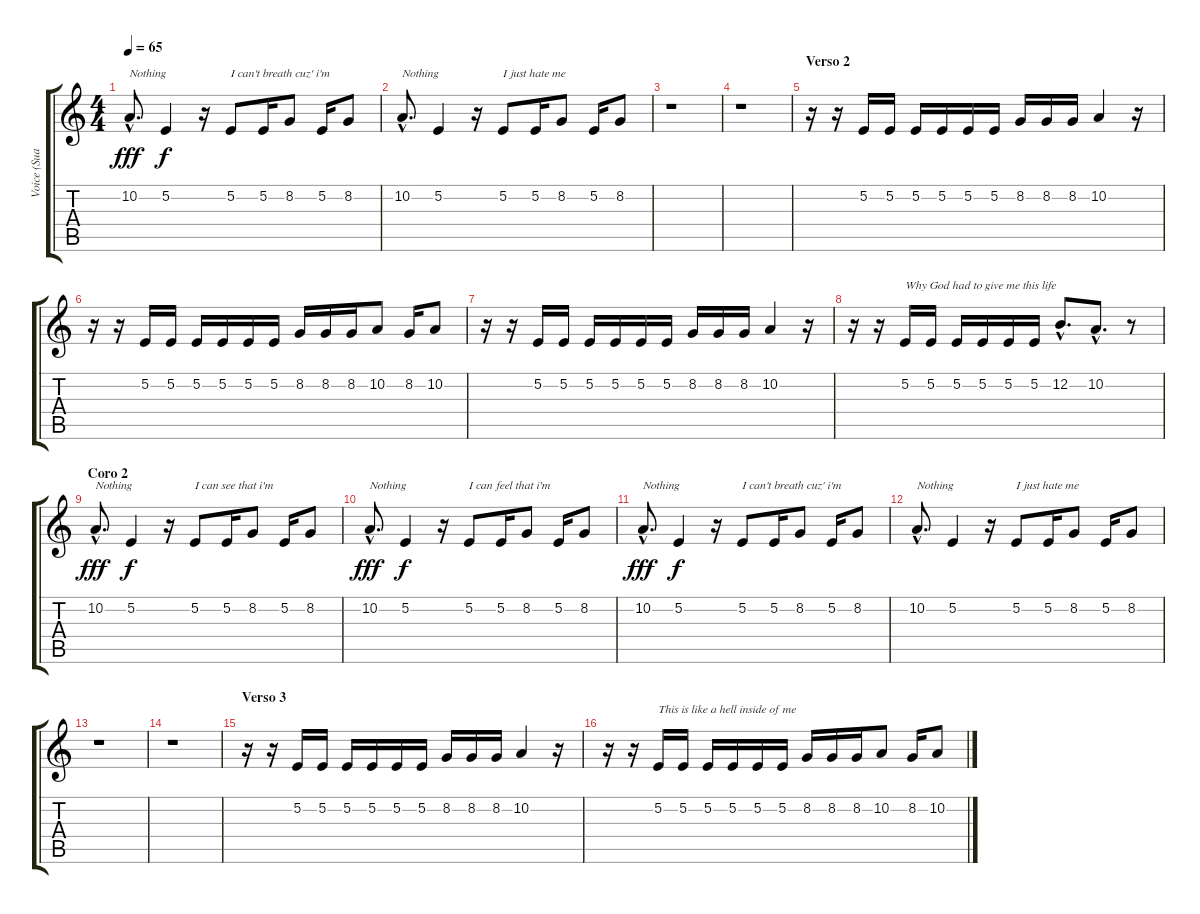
\track ("" "Voice (Sua") {instrument choiraahs}
\staff {score tabs}
\tuning (E4 B3 G3 D3 A2 E2) {hide}
\ts (4 4)
\tempo 65
\clef g2
\ks c
10.2{hac}.8{d txt "Nothing" dy fff} 5.2.4{dy f} r.16 5.2.8{txt "I can't breath cuz' i'm"} 5.2.16 8.2.8 5.2.16 8.2.8 |
10.2{hac}.8{d txt "Nothing"} 5.2.4 r.16 5.2.8{txt "I just hate me"} 5.2.16 8.2.8 5.2.16 8.2.8 |
r.1 |
r.1 |
\section ("" "Verso 2")
r.16 r.16 5.2.16{txt ""} 5.2.16 5.2.16 5.2.16 5.2.16 5.2.16 8.2.16 8.2.16 8.2.16 10.2.4 r.16 |
r.16 r.16 5.2.16{txt ""} 5.2.16 5.2.16 5.2.16 5.2.16 5.2.16 8.2.16 8.2.16 8.2.16 10.2.8 8.2.16 10.2.8 |
r.16 r.16 5.2.16{txt ""} 5.2.16 5.2.16 5.2.16 5.2.16 5.2.16 8.2.16 8.2.16 8.2.16 10.2.4 r.16 |
r.16 r.16 5.2.16{txt "Why God had to give me this life"} 5.2.16 5.2.16 5.2.16 5.2.16 5.2.16 12.2{hac}.8{d} 10.2{hac}.8{d} r.8 |
\section ("" "Coro 2")
10.2{hac}.8{d txt "Nothing" dy fff} 5.2.4{dy f} r.16 5.2.8{txt "I can see that i'm"} 5.2.16 8.2.8 5.2.16 8.2.8 |
10.2{hac}.8{d txt "Nothing" dy fff} 5.2.4{dy f} r.16 5.2.8{txt "I can feel that i'm"} 5.2.16 8.2.8 5.2.16 8.2.8 |
10.2{hac}.8{d txt "Nothing" dy fff} 5.2.4{dy f} r.16 5.2.8{txt "I can't breath cuz' i'm"} 5.2.16 8.2.8 5.2.16 8.2.8 |
10.2{hac}.8{d txt "Nothing"} 5.2.4 r.16 5.2.8{txt "I just hate me"} 5.2.16 8.2.8 5.2.16 8.2.8 |
r.1 |
r.1 |
\section ("" "Verso 3")
r.16 r.16 5.2.16{txt ""} 5.2.16 5.2.16 5.2.16 5.2.16 5.2.16 8.2.16 8.2.16 8.2.16 10.2.4 r.16 |
r.16 r.16 5.2.16{txt "This is like a hell inside of me"} 5.2.16 5.2.16 5.2.16 5.2.16 5.2.16 8.2.16 8.2.16 8.2.16 10.2.8 8.2.16 10.2.8
